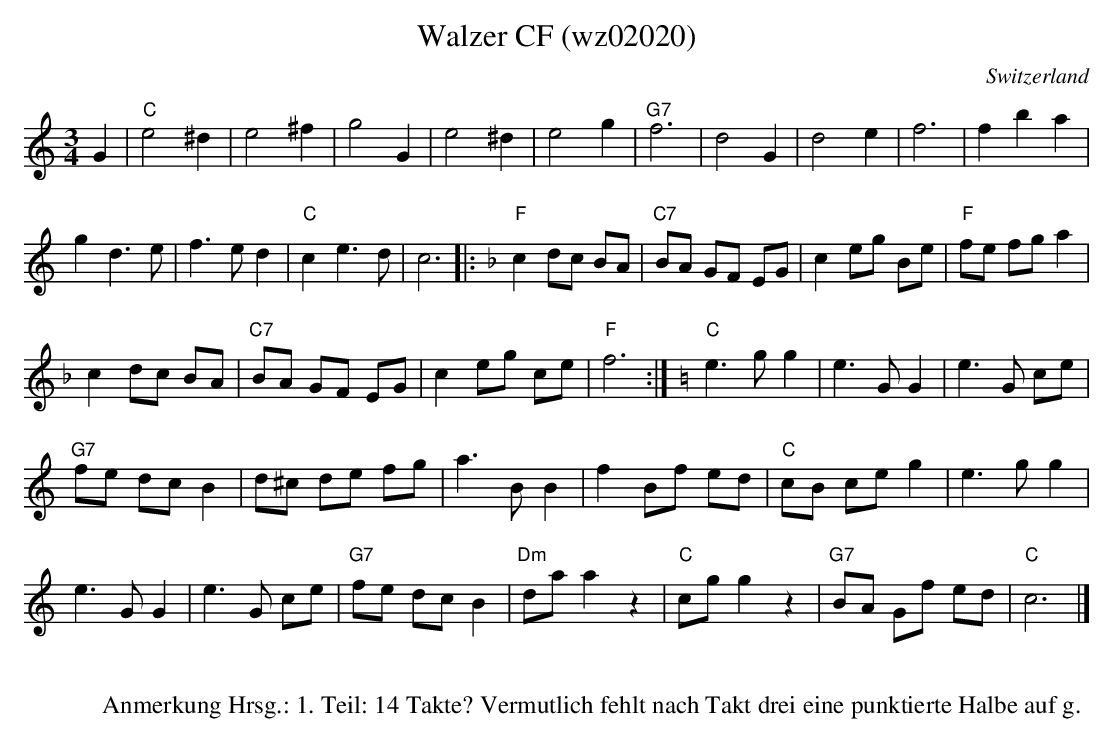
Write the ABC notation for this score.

X:1
T:Walzer CF (wz02020)
M:3/4
L:1/4
O:Switzerland
K:C major
G | "C"e2^d | e2^f | g2G | e2^d | e2g | "G7"f3 | d2G | d2e | f3 | fba |
gd>e | f>ed | "C"ce>d | c3 |: [K:F] [L:1/8] "F"c2 dc BA | "C7"BA GF EG | c2 eg Be | "F"fe fga2 |
c2dc BA | "C7"BA GF EG | c2eg ce | "F"f6 :| [K:C] "C"e3gg2 | e3GG2 | e3G ce |
"G7"fe dc B2 | d^c de fg | a3BB2 | f2 Bf ed | "C"cB ceg2 | e3gg2 |
e3GG2 | e3G ce | "G7"fe dcB2 | "Dm"daa2z2 | "C"cgg2z2 | "G7"BA Gf ed | "C"c6 |]
W:
W:Anmerkung Hrsg.: 1. Teil: 14 Takte? Vermutlich fehlt nach Takt drei eine punktierte Halbe auf g.
